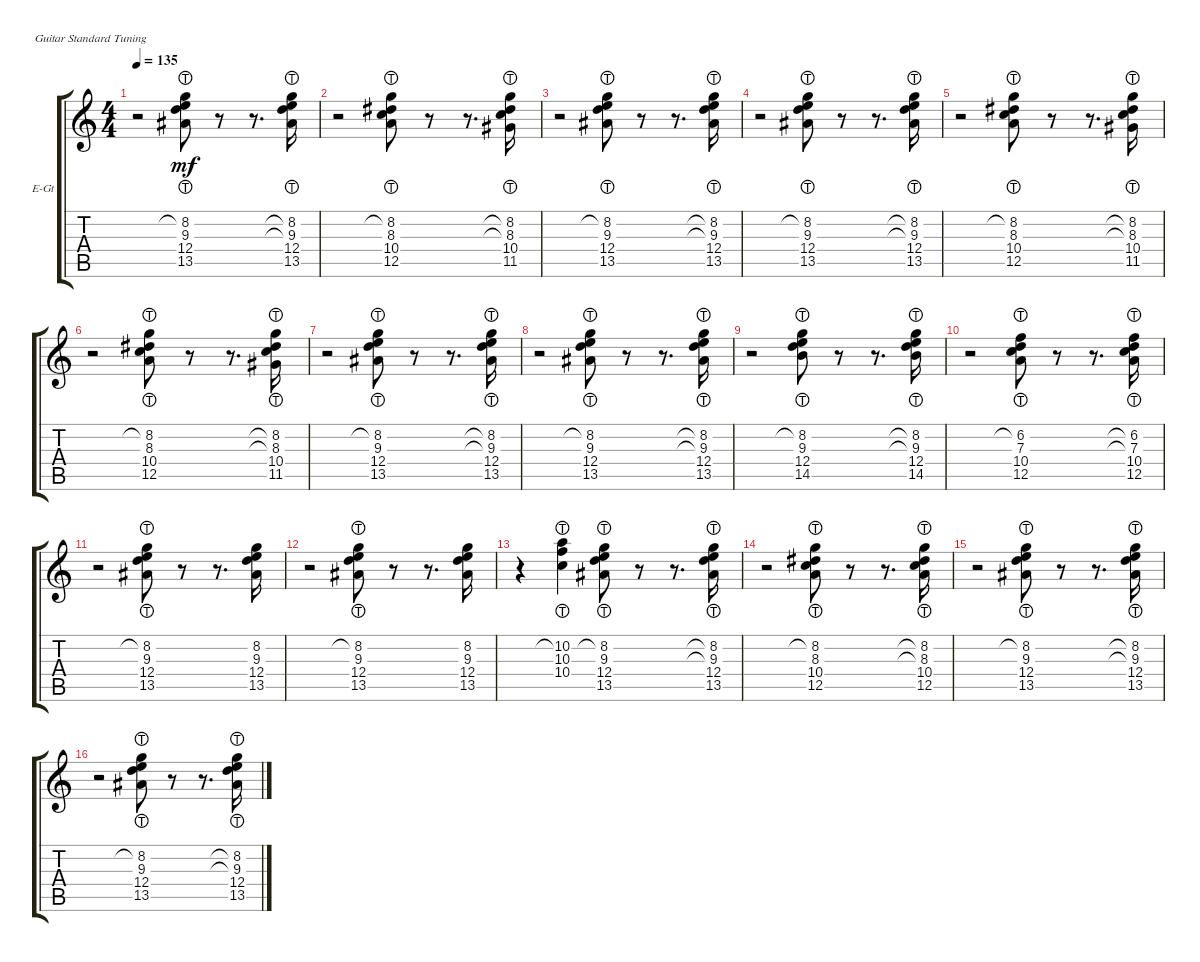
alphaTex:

\bracketExtendMode groupsimilarinstruments
\firstSystemTrackNameOrientation horizontal
\otherSystemsTrackNameOrientation horizontal
\track ("R-Guitar" "E-Gt") {instrument electricguitarclean}
\staff {score tabs}
\tuning (E4 B3 G3 D3 A2 E2)
\ts (4 4)
\tempo 135
\clef g2
\ks c
r.2{dy mf} (13.5 12.4 9.3 8.2{lht}).8 r.8 r.8{d} (13.5 9.3{lht} 12.4 8.2{lht}).16 |
r.2 (8.2{lht} 12.5 10.4 8.3).8 r.8 r.8{d} (11.5 8.3{lht} 10.4 8.2{lht}).16 |
r.2 (13.5 12.4 9.3 8.2{lht}).8 r.8 r.8{d} (13.5 9.3{lht} 12.4 8.2{lht}).16 |
r.2 (13.5 12.4 9.3 8.2{lht}).8 r.8 r.8{d} (13.5 9.3{lht} 12.4 8.2{lht}).16 |
r.2 (8.2{lht} 12.5 10.4 8.3).8 r.8 r.8{d} (11.5 8.3{lht} 10.4 8.2{lht}).16 |
r.2 (8.2{lht} 12.5 10.4 8.3).8 r.8 r.8{d} (11.5 8.3{lht} 10.4 8.2{lht}).16 |
r.2 (8.2{lht} 13.5 9.3 12.4).8 r.8 r.8{d} (13.5 9.3{lht} 8.2{lht} 12.4).16 |
r.2 (8.2{lht} 13.5 9.3 12.4).8 r.8 r.8{d} (13.5 9.3{lht} 8.2{lht} 12.4).16 |
r.2 (8.2{lht} 14.5 9.3 12.4).8 r.8 r.8{d} (14.5 9.3{lht} 8.2{lht} 12.4).16 |
r.2 (6.2{lht} 12.5 7.3 10.4).8 r.8 r.8{d} (12.5 7.3{lht} 6.2{lht} 10.4).16 |
r.2 (8.2{lht} 9.3 12.4 13.5).8 r.8 r.8{d} (12.4 8.2 9.3 13.5).16 |
r.2 (8.2{lht} 9.3 12.4 13.5).8 r.8 r.8{d} (12.4 8.2 9.3 13.5).16 |
r.4 (10.4 10.3 10.2{lht}).4 (13.5 12.4 9.3 8.2{lht}).8 r.8 r.8{d} (13.5 9.3{lht} 12.4 8.2{lht}).16 |
r.2 (8.2{lht} 12.5 10.4 8.3).8 r.8 r.8{d} (12.5 8.3{lht} 10.4 8.2{lht}).16 |
r.2 (8.2{lht} 13.5 12.4 9.3).8 r.8 r.8{d} (13.5 9.3{lht} 12.4 8.2{lht}).16 |
r.2 (8.2{lht} 13.5 12.4 9.3).8 r.8 r.8{d} (13.5 9.3{lht} 12.4 8.2{lht}).16
